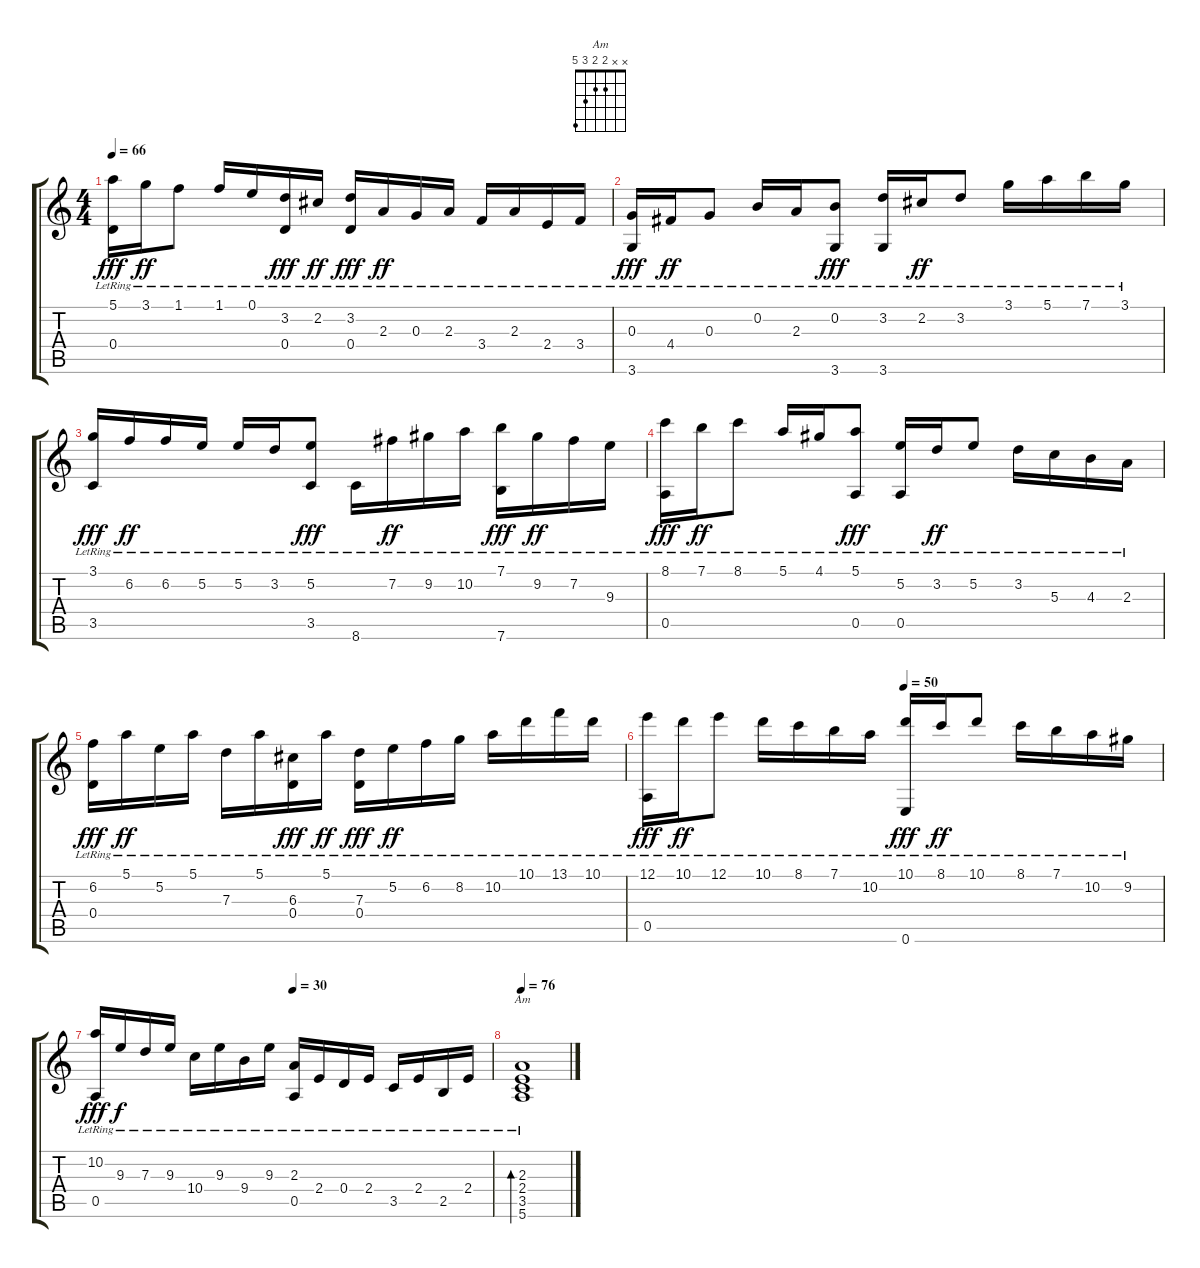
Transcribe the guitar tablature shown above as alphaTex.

\track "" {instrument acousticguitarnylon}
\staff {score tabs}
\tuning (E4 B3 G3 D3 A2 E2) {hide}
\chord ("Am" x x 2 2 3 5)
\ts (4 4)
\tempo 66
\clef g2
\ks c
(5.1{lr} 0.4{lr}).16{dy fff} 3.1{lr}.16{dy ff} 1.1{lr}.8 1.1{lr}.16 0.1{lr}.16 (3.2{lr} 0.4{lr}).16{dy fff} 2.2{lr}.16{dy ff} (3.2{lr} 0.4{lr}).16{dy fff} 2.3{lr}.16{dy ff} 0.3{lr}.16 2.3{lr}.16 3.4{lr}.16 2.3{lr}.16 2.4{lr}.16 3.4{lr}.16 |
(0.3{lr} 3.6{lr}).16{dy fff} 4.4{lr}.16{dy ff} 0.3{lr}.8 0.2{lr}.16 2.3{lr}.16 (0.2{lr} 3.6{lr}).8{dy fff} (3.2{lr} 3.6{lr}).16 2.2{lr}.16{dy ff} 3.2{lr}.8 3.1{lr}.16 5.1{lr}.16 7.1{lr}.16 3.1{lr}.16 |
(3.1{lr} 3.5{lr}).16{dy fff} 6.2{lr}.16{dy ff} 6.2{lr}.16 5.2{lr}.16 5.2{lr}.16 3.2{lr}.16 (5.2{lr} 3.5{lr}).8{dy fff} 8.6{lr}.16 7.2{lr}.16{dy ff} 9.2{lr}.16 10.2{lr}.16 (7.1{lr} 7.6{lr}).16{dy fff} 9.2{lr}.16{dy ff} 7.2{lr}.16 9.3{lr}.16 |
(8.1{lr} 0.5{lr}).16{dy fff} 7.1{lr}.16{dy ff} 8.1{lr}.8 5.1{lr}.16 4.1{lr}.16 (5.1{lr} 0.5{lr}).8{dy fff} (5.2{lr} 0.5{lr}).16 3.2{lr}.16{dy ff} 5.2{lr}.8 3.2{lr}.16 5.3{lr}.16 4.3{lr}.16 2.3{lr}.16 |
(6.2{lr} 0.4{lr}).16{dy fff} 5.1{lr}.16{dy ff} 5.2{lr}.16 5.1{lr}.16 7.3{lr}.16 5.1{lr}.16 (6.3{lr} 0.4{lr}).16{dy fff} 5.1{lr}.16{dy ff} (7.3{lr} 0.4{lr}).16{dy fff} 5.2{lr}.16{dy ff} 6.2{lr}.16 8.2{lr}.16 10.2{lr}.16 10.1{lr}.16 13.1{lr}.16 10.1{lr}.16 |
\tempo (50 0.5)
(12.1{lr} 0.5{lr}).16{dy fff} 10.1{lr}.16{dy ff} 12.1{lr}.8 10.1{lr}.16 8.1{lr}.16 7.1{lr}.16 10.2{lr}.16 (10.1{lr} 0.6{lr}).16{txt "" dy fff volume 12} 8.1{lr}.16{dy ff} 10.1{lr}.8 8.1{lr}.16 7.1{lr}.16 10.2{lr}.16 9.2{lr}.16 |
\tempo (30 0.5)
(10.2{lr} 0.5{lr}).16{dy fff} 9.3{lr}.16{dy f} 7.3{lr}.16 9.3{lr}.16 10.4{lr}.16 9.3{lr}.16 9.4{lr}.16 9.3{lr}.16 (2.3{lr} 0.5{lr}).16{txt "" volume 10} 2.4{lr}.16 0.4{lr}.16 2.4{lr}.16 3.5{lr}.16 2.4{lr}.16 2.5{lr}.16 2.4{lr}.16 |
\tempo 76
(2.3{lr} 2.4{lr} 3.5{lr} 5.6{lr}).1{bd 60 ch "Am"}
